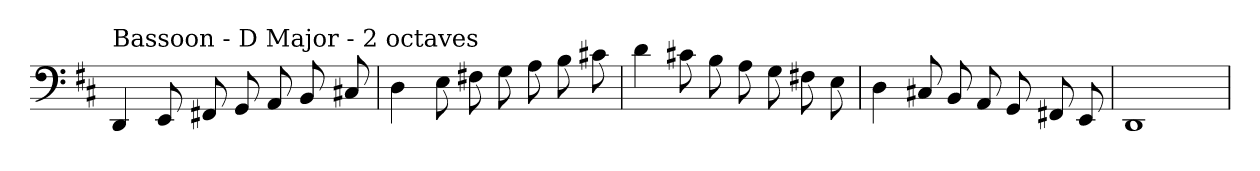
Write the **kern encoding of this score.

**kern
*part1
*staff1
*clefF4
*k[f#c#]
*D:
=
!LO:TX:a:t=Bassoon - D Major - 2 octaves
4DD
8EE
8FF#X
8GG
8AA
8BB
8C#X
=
4D
8E
8F#X
8G
8A
8B
8c#X
=
4d
8c#X
8B
8A
8G
8F#X
8E
=
4D
8C#X
8BB
8AA
8GG
8FF#X
8EE
=
1DD
=
*-
